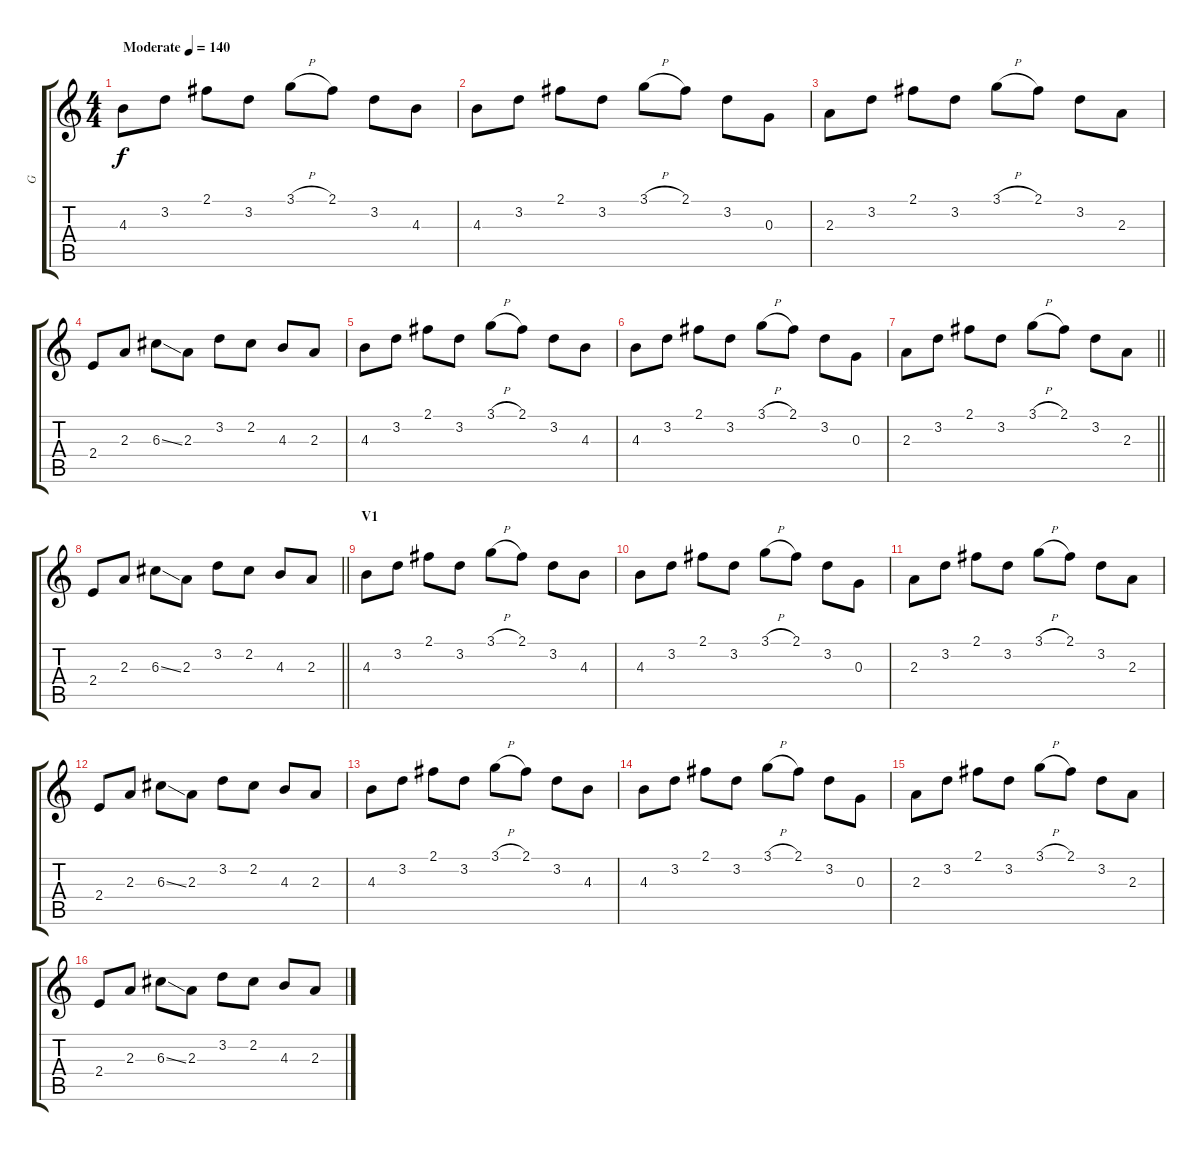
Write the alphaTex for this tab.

\track ("G" "G") {instrument acousticguitarnylon}
\staff {score tabs}
\tuning (E4 B3 G3 D3 A2 E2) {hide}
\ts (4 4)
\tempo (140 "Moderate")
\clef g2
\ks c
4.3.8{dy f instrument acousticguitarnylon} 3.2.8 2.1.8 3.2.8 3.1{h}.8 2.1.8 3.2.8 4.3.8 |
4.3.8 3.2.8 2.1.8 3.2.8 3.1{h}.8 2.1.8 3.2.8 0.3.8 |
2.3.8 3.2.8 2.1.8 3.2.8 3.1{h}.8 2.1.8 3.2.8 2.3.8 |
2.4.8 2.3.8 6.3{ss}.8 2.3.8 3.2.8 2.2.8 4.3.8 2.3.8 |
4.3.8 3.2.8 2.1.8 3.2.8 3.1{h}.8 2.1.8 3.2.8 4.3.8 |
4.3.8 3.2.8 2.1.8 3.2.8 3.1{h}.8 2.1.8 3.2.8 0.3.8 |
\barLineRight lightlight
2.3.8 3.2.8 2.1.8 3.2.8 3.1{h}.8 2.1.8 3.2.8 2.3.8 |
\section ("" "")
\barLineRight lightlight
2.4.8 2.3.8 6.3{ss}.8 2.3.8 3.2.8 2.2.8 4.3.8 2.3.8 |
\section ("" "V1")
4.3.8 3.2.8 2.1.8 3.2.8 3.1{h}.8 2.1.8 3.2.8 4.3.8 |
4.3.8 3.2.8 2.1.8 3.2.8 3.1{h}.8 2.1.8 3.2.8 0.3.8 |
2.3.8 3.2.8 2.1.8 3.2.8 3.1{h}.8 2.1.8 3.2.8 2.3.8 |
2.4.8 2.3.8 6.3{ss}.8 2.3.8 3.2.8 2.2.8 4.3.8 2.3.8 |
4.3.8 3.2.8 2.1.8 3.2.8 3.1{h}.8 2.1.8 3.2.8 4.3.8 |
4.3.8 3.2.8 2.1.8 3.2.8 3.1{h}.8 2.1.8 3.2.8 0.3.8 |
2.3.8 3.2.8 2.1.8 3.2.8 3.1{h}.8 2.1.8 3.2.8 2.3.8 |
2.4.8 2.3.8 6.3{ss}.8 2.3.8 3.2.8 2.2.8 4.3.8 2.3.8
